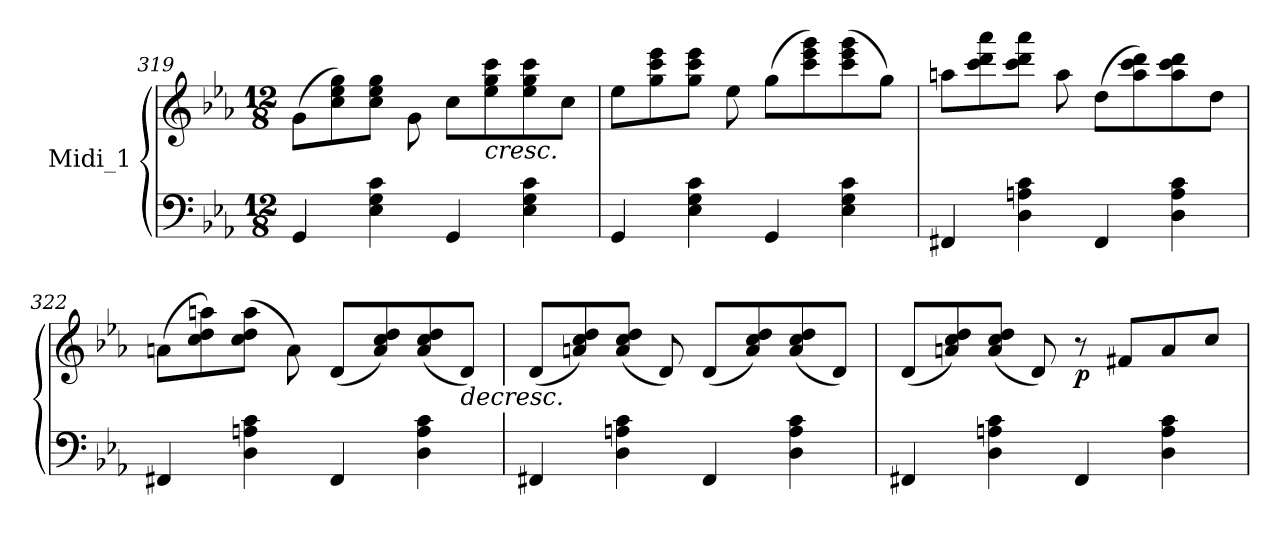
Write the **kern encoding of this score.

**kern	**kern	**dynam
*part1	*part1	*part1
*staff2	*staff1	*staff1/2
*I"Midi_1	*	*
*clefF4	*clefG2	*
*k[b-e-a-]	*k[b-e-a-]	*
*E-:	*E-:	*
*M12/8	*M12/8	*
=319	=319	=319
4GG/	(8g\L	.
.	8cc\ 8ee-\ 8gg\)	.
4E-\ 4G\ 4c\	8cc\ 8ee-\ 8gg\J	.
.	8g\	.
4GG/	8cc\L	.
!	!LO:TX:b:i:t=cresc.	!
.	8ee-\ 8gg\ 8ccc\	.
4E-\ 4G\ 4c\	8ee-\ 8gg\ 8ccc\	.
.	8cc\J	.
=320	=320	=320
4GG/	8ee-\L	.
.	8gg\ 8ccc\ 8eee-\	.
4E-\ 4G\ 4c\	8gg\ 8ccc\ 8eee-\J	.
.	8ee-\	.
4GG/	(8gg\L	.
.	8ccc\ 8eee-\ 8ggg\)	.
4E-\ 4G\ 4c\	(8ccc\ 8eee-\ 8ggg\	.
.	8gg\J)	.
!!LO:PB:g=z
=321	=321	=321
4FF#X/	8aan\L	.
.	8ccc\ 8ddd\ 8aaa-\	.
4D\ 4An\ 4c\	8ccc\ 8ddd\ 8aaa-\J	.
.	8aa\	.
4FF#/	(8dd\L	.
.	8aa\ 8ccc\ 8ddd\)	.
4D\ 4A\ 4c\	8aa\ 8ccc\ 8ddd\	.
.	8dd\J	.
!!LO:LB:g=z
=322	=322	=322
4FF#X/	(8an\L	.
.	8cc\ 8dd\ 8aan\)	.
4D\ 4An\ 4c\	(8cc\ 8dd\ 8aa\J	.
.	8a\)	.
4FF#/	(8d/L	.
.	8a/ 8cc/ 8dd/)	.
4D\ 4A\ 4c\	(8a/ 8cc/ 8dd/	.
!	!LO:TX:b:i:t=decresc.	!
.	8d/J)	.
=323	=323	=323
4FF#X/	(8d/L	.
.	8an/ 8cc/ 8dd/)	.
4D\ 4An\ 4c\	(8a/ 8cc/ 8dd/J	.
.	8d/)	.
4FF#/	(8d/L	.
.	8a/ 8cc/ 8dd/)	.
4D\ 4A\ 4c\	(8a/ 8cc/ 8dd/	.
.	8d/J)	.
=324	=324	=324
4FF#X/	(8d/L	.
.	8an/ 8cc/ 8dd/)	.
4D\ 4An\ 4c\	(8a/ 8cc/ 8dd/J	.
.	8d/)	.
!	!	!LO:DY:b
4FF#/	8r	p
.	8f#X/L	.
4D\ 4A\ 4c\	8a/	.
.	8cc/J	.
=	=	=
*-	*-	*-
